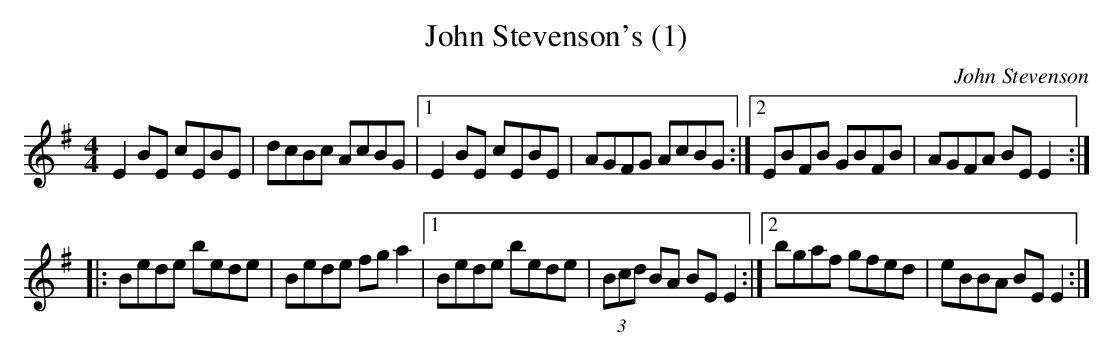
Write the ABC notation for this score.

X:1
T:John Stevenson's (1)
M:4/4
L:1/8
C:John Stevenson
K:Em
E2BE cEBE | dcBc AcBG |1 E2BE cEBE | AGFG AcBG :|2 EBFB GBFB | AGFA BEE2 ::
Bede bede | Bede fga2 |1Bede bede | (3Bcd BA BEE2 :|2 bgaf gfed | eBBA BEE2 :|
